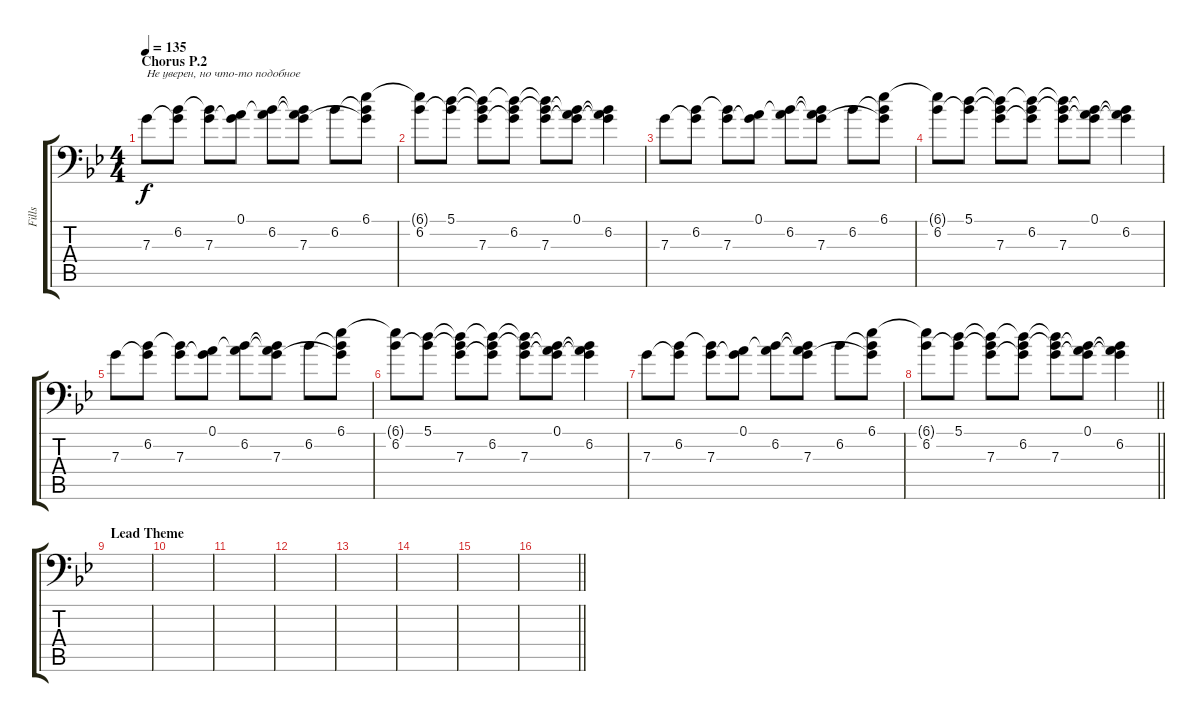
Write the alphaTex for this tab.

\track ("Fills" "Fills") {instrument distortionguitar}
\staff {score tabs}
\tuning (A3 E3 C3 G2 D2 G1) {hide}
\ts (4 4)
\section ("" "Chorus P.2")
\tempo 135
\clef f4
\ks gminor
7.3.8{txt "Не уверен, но что-то подобное" dy f} (6.2 7.3{t}).8 (6.2{t} 7.3).8 (0.1 7.3{t}).8 (0.1{t} 6.2).8 (0.1{t} 6.2{t} 7.3).8 6.2.8 (6.1 6.2{t} 7.3{t}).8 |
(6.1{t} 6.2).8 (5.1 6.2{t}).8 (5.1{t} 6.2{t} 7.3).8 (5.1{t} 6.2 7.3{t}).8 (5.1{t} 6.2{t} 7.3).8 (0.1 6.2{t} 7.3{t}).8 (0.1{t} 6.2 7.3{t}).4 |
7.3.8 (6.2 7.3{t}).8 (6.2{t} 7.3).8 (0.1 7.3{t}).8 (0.1{t} 6.2).8 (0.1{t} 6.2{t} 7.3).8 6.2.8 (6.1 6.2{t} 7.3{t}).8 |
(6.1{t} 6.2).8 (5.1 6.2{t}).8 (5.1{t} 6.2{t} 7.3).8 (5.1{t} 6.2 7.3{t}).8 (5.1{t} 6.2{t} 7.3).8 (0.1 6.2{t} 7.3{t}).8 (0.1{t} 6.2 7.3{t}).4 |
7.3.8 (6.2 7.3{t}).8 (6.2{t} 7.3).8 (0.1 7.3{t}).8 (0.1{t} 6.2).8 (0.1{t} 6.2{t} 7.3).8 6.2.8 (6.1 6.2{t} 7.3{t}).8 |
(6.1{t} 6.2).8 (5.1 6.2{t}).8 (5.1{t} 6.2{t} 7.3).8 (5.1{t} 6.2 7.3{t}).8 (5.1{t} 6.2{t} 7.3).8 (0.1 6.2{t} 7.3{t}).8 (0.1{t} 6.2 7.3{t}).4 |
7.3.8 (6.2 7.3{t}).8 (6.2{t} 7.3).8 (0.1 7.3{t}).8 (0.1{t} 6.2).8 (0.1{t} 6.2{t} 7.3).8 6.2.8 (6.1 6.2{t} 7.3{t}).8 |
\barLineRight lightlight
(6.1{t} 6.2).8 (5.1 6.2{t}).8 (5.1{t} 6.2{t} 7.3).8 (5.1{t} 6.2 7.3{t}).8 (5.1{t} 6.2{t} 7.3).8 (0.1 6.2{t} 7.3{t}).8 (0.1{t} 6.2 7.3{t}).4 |
\section ("" "Lead Theme")
|
|
|
|
|
|
|
\barLineRight lightlight
